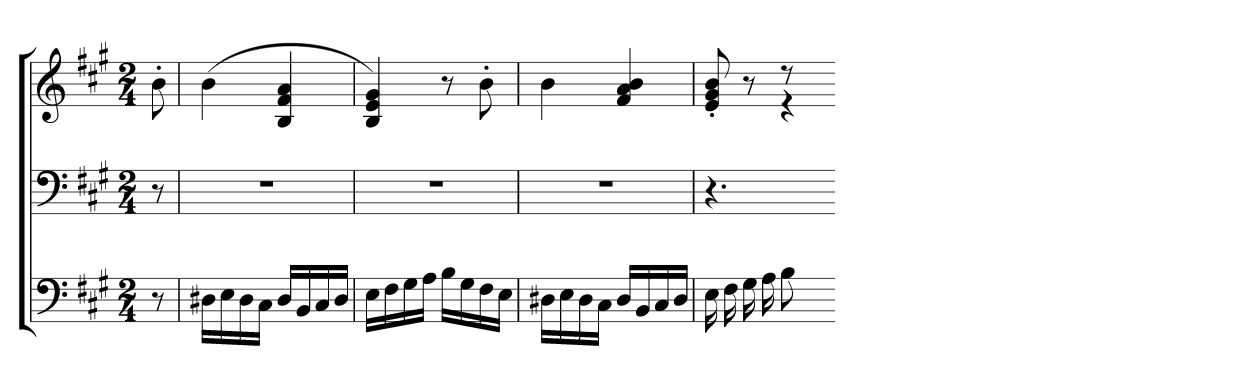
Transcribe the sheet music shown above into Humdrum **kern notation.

**kern	**kern	**kern
*part3	*part2	*part1
*staff3	*staff2	*staff1
*clefF4	*clefF4	*clefG2
*k[f#c#g#]	*k[f#c#g#]	*k[f#c#g#]
*A:	*A:	*A:
*M2/4	*M2/4	*M2/4
=	=	=
8r	8r	8b'
=120	=120	=120
16D#XLL	2r	(4b
16E	.	.
16D#	.	.
16C#JJ	.	.
16D#LL	.	4B 4f# 4a
16BB	.	.
16C#	.	.
16D#JJ	.	.
=121	=121	=121
16ELL	2r	4B 4e 4g#)
16F#	.	.
16G#	.	.
16AJJ	.	.
16BLL	.	8r
16G#	.	.
16F#	.	8b'
16EJJ	.	.
=122	=122	=122
16D#XLL	2r	4b
16E	.	.
16D#	.	.
16C#JJ	.	.
16D#LL	.	4f# 4a 4b
16BB	.	.
16C#	.	.
16D#JJ	.	.
=123	=123	=123
*	*	*^
16E	4.r	8e' 8g#' 8b'	4ryy
16F#	.	.	.
16G#	.	8r	.
16A	.	.	.
8B	.	8r	4r
8ryy	8ryy	8ryy	.
*	*	*v	*v
=-	=-	=-
*-	*-	*-
